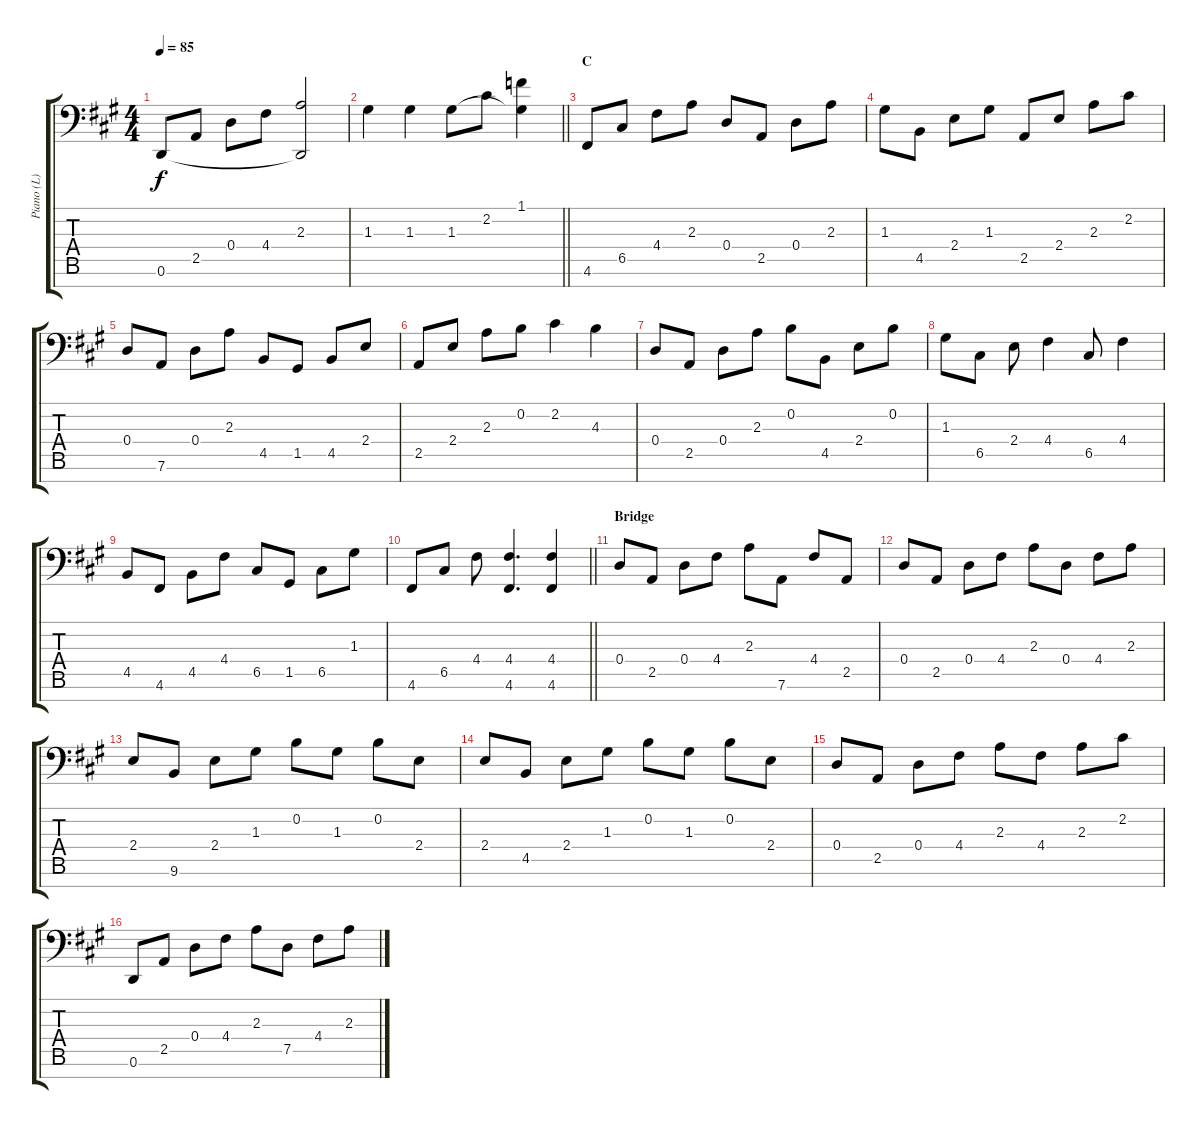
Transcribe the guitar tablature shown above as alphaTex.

\track ("Piano (L)" "Piano (L)") {instrument acousticgrandpiano}
\staff {score tabs}
\tuning (E4 B3 G3 D3 G2 D2 G1) {hide}
\ts (4 4)
\tempo 85
\clef f4
\ks a
0.6.8{dy f} 2.5.8 0.4.8 4.4.8 (2.3 0.6{t}).2 |
\barLineRight lightlight
1.3.4 1.3.4 1.3.8 2.2.8 (1.1 1.3{t}).4 |
\section ("" "C")
4.6.8 6.5.8 4.4.8 2.3.8 0.4.8 2.5.8 0.4.8 2.3.8 |
1.3.8 4.5.8 2.4.8 1.3.8 2.5.8 2.4.8 2.3.8 2.2.8 |
0.4.8 7.6.8 0.4.8 2.3.8 4.5.8 1.5.8 4.5.8 2.4.8 |
2.5.8 2.4.8 2.3.8 0.2.8 2.2.4 4.3.4 |
0.4.8 2.5.8 0.4.8 2.3.8 0.2.8 4.5.8 2.4.8 0.2.8 |
1.3.8 6.5.8 2.4.8 4.4.4 6.5.8 4.4.4 |
4.5.8 4.6.8 4.5.8 4.4.8 6.5.8 1.5.8 6.5.8 1.3.8 |
\barLineRight lightlight
4.6.8 6.5.8 4.4.8 (4.4 4.6).4{d} (4.4 4.6).4 |
\section ("" "Bridge")
0.4.8 2.5.8 0.4.8 4.4.8 2.3.8 7.6.8 4.4.8 2.5.8 |
0.4.8 2.5.8 0.4.8 4.4.8 2.3.8 0.4.8 4.4.8 2.3.8 |
2.4.8 9.6.8 2.4.8 1.3.8 0.2.8 1.3.8 0.2.8 2.4.8 |
2.4.8 4.5.8 2.4.8 1.3.8 0.2.8 1.3.8 0.2.8 2.4.8 |
0.4.8 2.5.8 0.4.8 4.4.8 2.3.8 4.4.8 2.3.8 2.2.8 |
0.6.8 2.5.8 0.4.8 4.4.8 2.3.8 7.5.8 4.4.8 2.3.8
